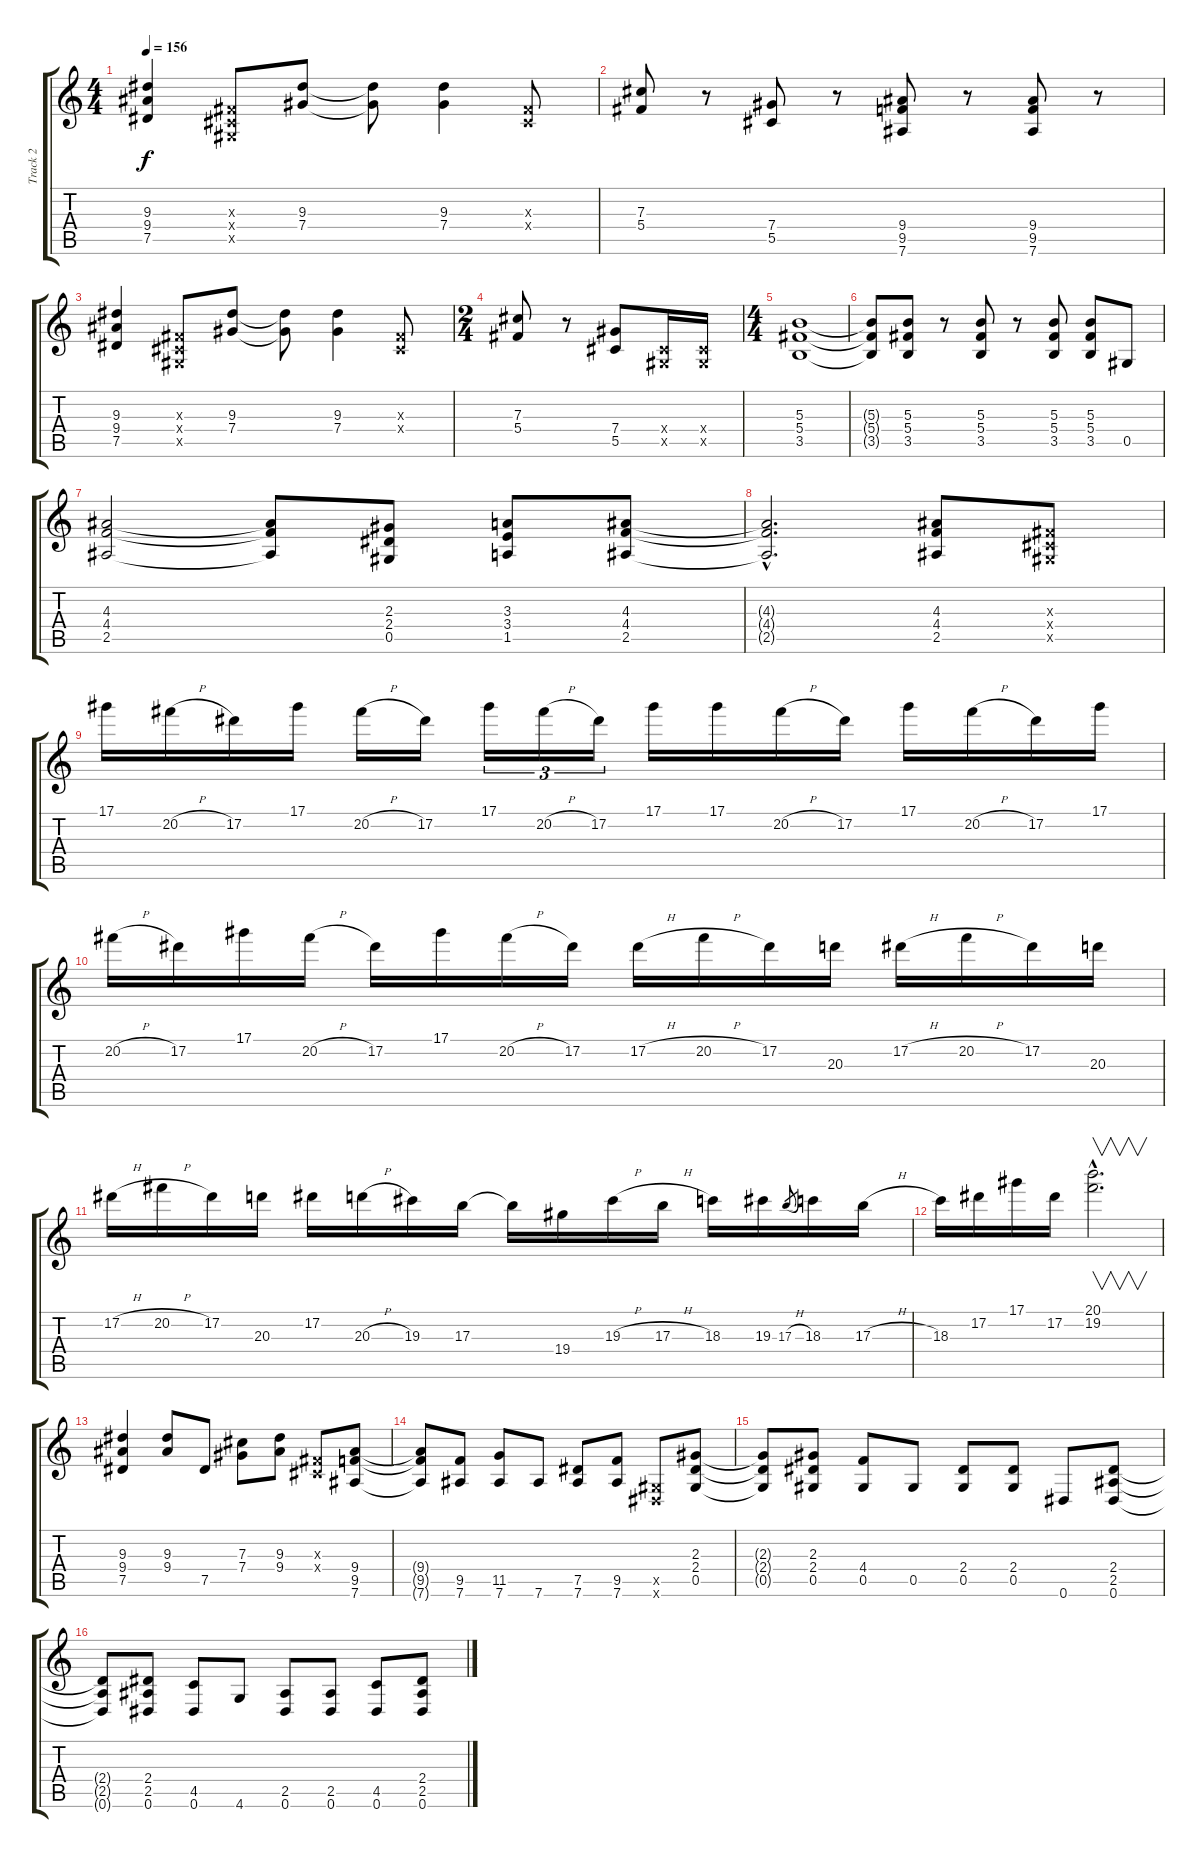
\track ("Track 2" "Track 2") {instrument overdrivenguitar}
\staff {score tabs}
\tuning (Eb4 Bb3 Gb3 Db3 Ab2 Eb2) {hide}
\ts (4 4)
\tempo 156
\clef g2
\ks c
(9.3 9.4 7.5).4{dy f} (0.3{x} 0.4{x} 0.5{x}).8 (9.3 7.4).8 (9.3{t} 7.4{t}).8 (9.3 7.4).4 (0.3{x} 0.4{x}).8 |
(7.3 5.4).8 r.8 (7.4 5.5).8 r.8 (9.4 9.5 7.6).8 r.8 (9.4 9.5 7.6).8 r.8 |
(9.3 9.4 7.5).4 (0.3{x} 0.4{x} 0.5{x}).8 (9.3 7.4).8 (9.3{t} 7.4{t}).8 (9.3 7.4).4 (0.3{x} 0.4{x}).8 |
\ts (2 4)
(7.3 5.4).8 r.8 (7.4 5.5).8 (0.4{x} 0.5{x}).16 (0.4{x} 0.5{x}).16 |
\ts (4 4)
(5.3 5.4 3.5).1 |
(5.3{t} 5.4{t} 3.5{t}).8 (5.3 5.4 3.5).8 r.8 (5.3 5.4 3.5).8 r.8 (5.3 5.4 3.5).8 (5.3 5.4 3.5).8 0.5.8 |
(4.3 4.4 2.5).2 (4.3{t} 4.4{t} 2.5{t}).8 (2.3 2.4 0.5).8 (3.3 3.4 1.5).8 (4.3 4.4 2.5).8 |
(4.3{hac t} 4.4{hac t} 2.5{hac t}).2{d} (4.3 4.4 2.5).8 (0.3{x} 0.4{x} 0.5{x}).8 |
17.1.16 20.2{h}.16 17.2.16 17.1.16 20.2{h}.16 17.2.16 17.1.16{tu (3 2)} 20.2{h}.16{tu (3 2)} 17.2.16{tu (3 2)} 17.1.16 17.1.16 20.2{h}.16 17.2.16 17.1.16 20.2{h}.16 17.2.16 17.1.16 |
20.2{h}.16 17.2.16 17.1.16 20.2{h}.16 17.2.16 17.1.16 20.2{h}.16 17.2.16 17.2{h}.16 20.2{h}.16 17.2.16 20.3.16 17.2{h}.16 20.2{h}.16 17.2.16 20.3.16 |
17.2{h}.16 20.2{h}.16 17.2.16 20.3.16 17.2.16 20.3{h}.16 19.3.16 17.3.16 17.3{t}.16 19.4.16 19.3{h}.16 17.3{h}.16 18.3.16 19.3.16 17.3{h}.8{gr} 18.3.16 17.3{h}.16 |
18.3.16 17.2.16 17.1.16 17.2.16 (20.1{hac} 19.2{hac}).2{v d} |
(9.3 9.4 7.5).4 (9.3 9.4).8 7.5.8 (7.3 7.4).8 (9.3 9.4).8 (0.3{x} 0.4{x}).8 (9.4 9.5 7.6).8 |
(9.4{t} 9.5{t} 7.6{t}).8 (9.5 7.6).8 (11.5 7.6).8 7.6.8 (7.5 7.6).8 (9.5 7.6).8 (0.5{x} 0.6{x}).8 (2.3 2.4 0.5).8 |
(2.3{t} 2.4{t} 0.5{t}).8 (2.3 2.4 0.5).8 (4.4 0.5).8 0.5.8 (2.4 0.5).8 (2.4 0.5).8 0.6.8 (2.4 2.5 0.6).8 |
(2.4{t} 2.5{t} 0.6{t}).8 (2.4 2.5 0.6).8 (4.5 0.6).8 4.6.8 (2.5 0.6).8 (2.5 0.6).8 (4.5 0.6).8 (2.4 2.5 0.6).8
